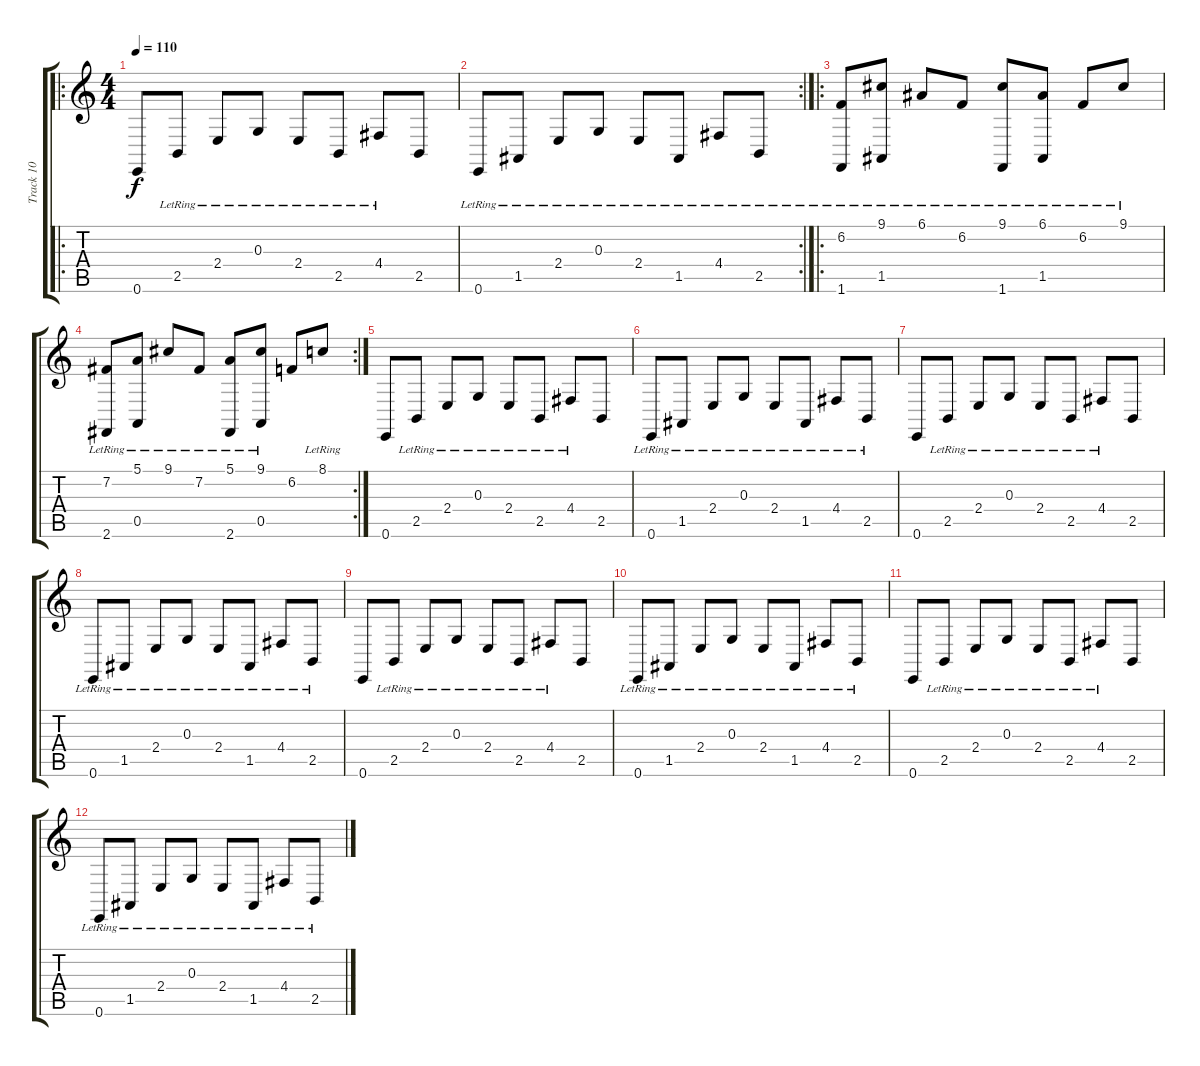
\track ("Track 10" "Track 10") {instrument brightacousticpiano}
\staff {score tabs}
\tuning (E4 B3 G3 D3 A2 E2) {hide}
\ro
\ts (4 4)
\tempo 110
\clef g2
\ks c
0.6.8{dy f instrument brightacousticpiano} 2.5{lr}.8 2.4{lr}.8 0.3{lr}.8 2.4{lr}.8 2.5{lr}.8 4.4{lr}.8 2.5.8 |
\rc 2
0.6{lr}.8 1.5{lr}.8 2.4{lr}.8 0.3{lr}.8 2.4{lr}.8 1.5{lr}.8 4.4{lr}.8 2.5{lr}.8 |
\ro
(6.2{lr} 1.6{lr}).8 (9.1{lr} 1.5{lr}).8 6.1{lr}.8 6.2{lr}.8 (9.1{lr} 1.6{lr}).8 (6.1{lr} 1.5{lr}).8 6.2{lr}.8 9.1{lr}.8 |
\rc 2
(7.2{lr} 2.6).8 (5.1{lr} 0.5{lr}).8 9.1{lr}.8 7.2{lr}.8 (5.1{lr} 2.6{lr}).8 (9.1{lr} 0.5{lr}).8 6.2.8 8.1{lr}.8 |
0.6.8 2.5{lr}.8 2.4{lr}.8 0.3{lr}.8 2.4{lr}.8 2.5{lr}.8 4.4{lr}.8 2.5.8 |
0.6{lr}.8 1.5{lr}.8 2.4{lr}.8 0.3{lr}.8 2.4{lr}.8 1.5{lr}.8 4.4{lr}.8 2.5{lr}.8 |
0.6.8 2.5{lr}.8 2.4{lr}.8 0.3{lr}.8 2.4{lr}.8 2.5{lr}.8 4.4{lr}.8 2.5.8 |
0.6{lr}.8 1.5{lr}.8 2.4{lr}.8 0.3{lr}.8 2.4{lr}.8 1.5{lr}.8 4.4{lr}.8 2.5{lr}.8 |
0.6.8 2.5{lr}.8 2.4{lr}.8 0.3{lr}.8 2.4{lr}.8 2.5{lr}.8 4.4{lr}.8 2.5.8 |
0.6{lr}.8 1.5{lr}.8 2.4{lr}.8 0.3{lr}.8 2.4{lr}.8 1.5{lr}.8 4.4{lr}.8 2.5{lr}.8 |
0.6.8 2.5{lr}.8 2.4{lr}.8 0.3{lr}.8 2.4{lr}.8 2.5{lr}.8 4.4{lr}.8 2.5.8 |
0.6{lr}.8 1.5{lr}.8 2.4{lr}.8 0.3{lr}.8 2.4{lr}.8 1.5{lr}.8 4.4{lr}.8 2.5{lr}.8
